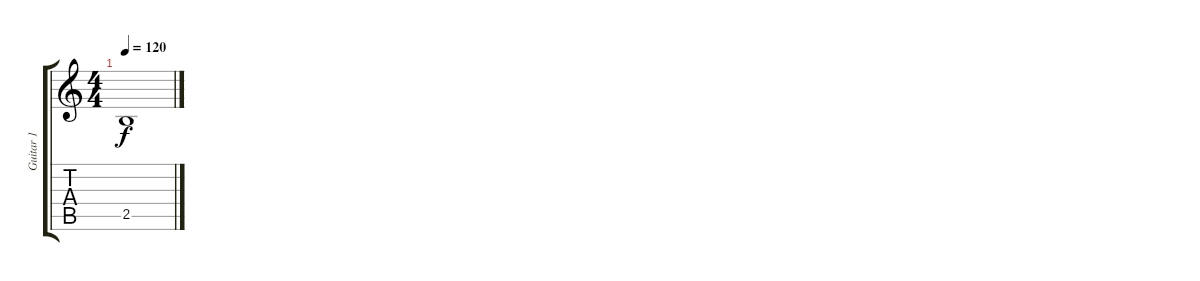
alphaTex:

\track ("Guitar 1" "Guitar 1") {instrument distortionguitar}
\staff {score tabs}
\tuning (E4 B3 G3 D3 A2 E2) {hide}
\ts (4 4)
\tempo 120
\clef g2
\ks c
2.5.1{dy f}
